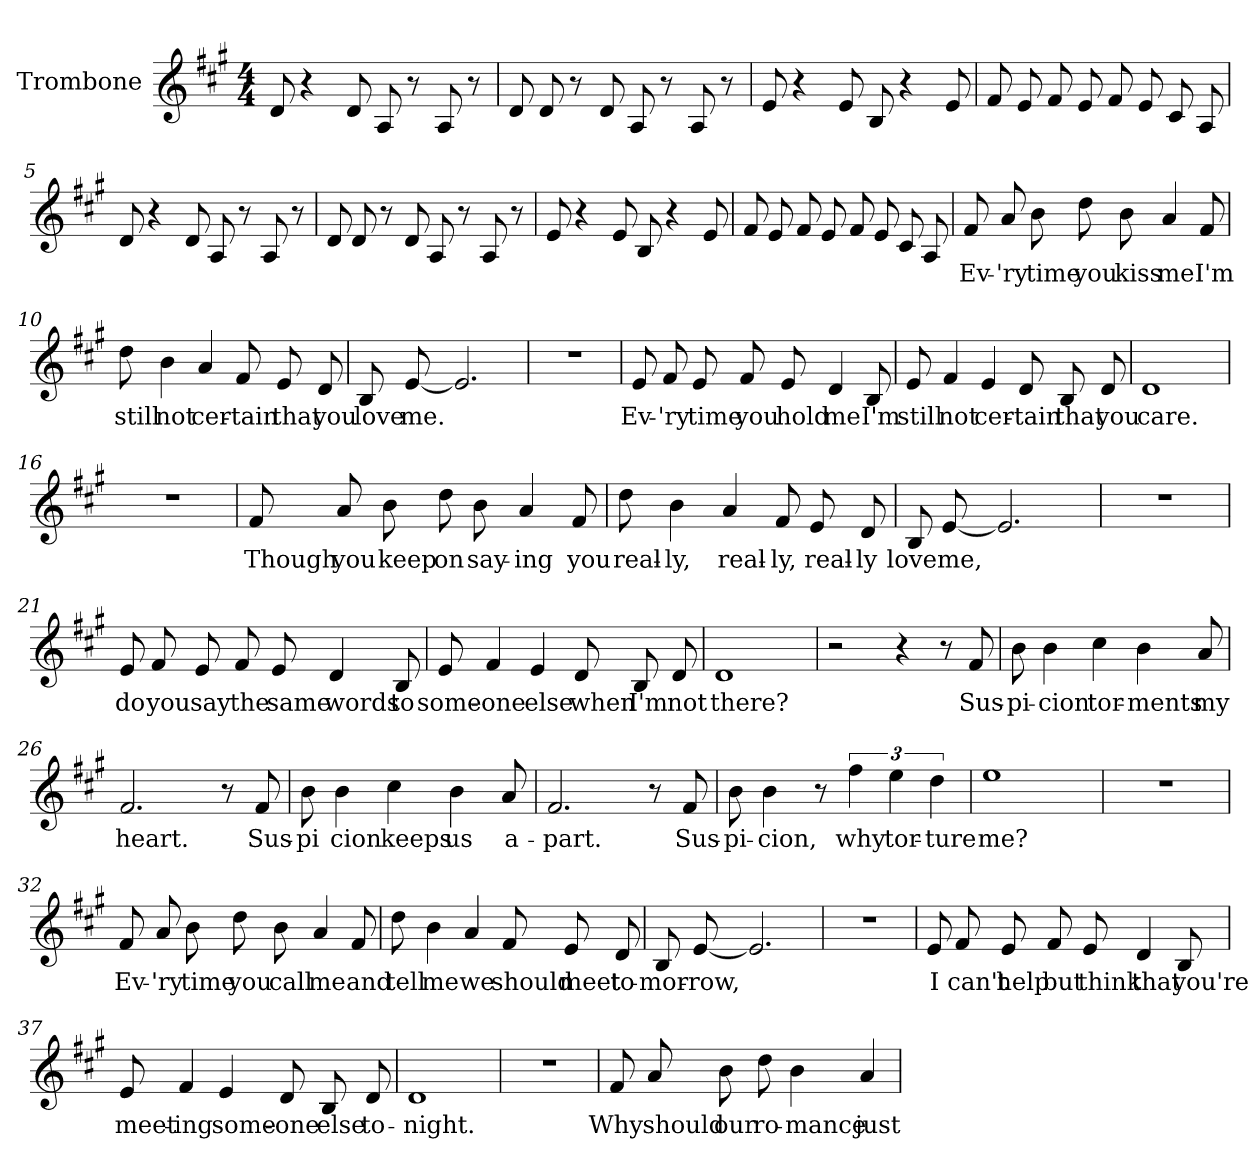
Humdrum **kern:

**kern	**text
*part1	*part1
*staff1	*staff1
*I"Trombone	*
*I'Trombone	*
*clefG2	*
*k[f#c#g#]	*
*M4/4	*
=1	=1
8d/	.
4r	.
8d/	.
8A/	.
8r	.
8A/	.
8r	.
=2	=2
8d/L	.
8d/	.
8r	.
8d/	.
8A/	.
8r	.
8A/	.
8r	.
=3	=3
8e/	.
4r	.
8e/	.
8B/	.
4r	.
8e/	.
!!LO:LB:g=z
=4	=4
8f#/L	.
8e/	.
8f#/L	.
8e/	.
8f#/L	.
8e/	.
8c#/L	.
8A/	.
=5	=5
8d/	.
4r	.
8d/	.
8A/	.
8r	.
8A/	.
8r	.
=6	=6
8d/L	.
8d/	.
8r	.
8d/	.
8A/	.
8r	.
8A/	.
8r	.
!!LO:LB:g=z
=7	=7
8e/	.
4r	.
8e/	.
8B/	.
4r	.
8e/	.
=8	=8
8f#/L	.
8e/	.
8f#/L	.
8e/	.
8f#/L	.
8e/	.
8c#/L	.
8A/	.
=9	=9
8f#/L	Ev-
8a/	'ry
8b\L	time
8dd\	you
8b\	kiss
4a/	me
8f#/	I'm
!!LO:LB:g=z
=10	=10
8dd\	still
4b\	not
4a/	cer-
8f#/	tain
8e/L	that
8d/	you
=11	=11
8B/L	love
[<8e/	me.
2.e/]	.
=12	=12
1r	.
!!LO:LB:g=z
=13	=13
8e/L	Ev-
8f#/	'ry
8e/L	time
8f#/	you
8e/	hold
4d/	me
8B/	I'm
=14	=14
8e/	still
4f#/	not
4e/	cer-
8d/	tain
8B/L	that
8d/	you
=15	=15
1d	care.
=16	=16
1r	.
!!LO:LB:g=z
=17	=17
8f#/L	Though
8a/	you
8b\L	keep
8dd\	on
8b\	say-
4a/	ing
8f#/	you
=18	=18
8dd\	real-
4b\	ly,
4a/	real-
8f#/	ly,
8e/L	real-
8d/	ly
=19	=19
8B/L	love
[<8e/	me,
2.e/]	.
!!LO:LB:g=z
=20	=20
1r	.
=21	=21
8e/L	do
8f#/	you
8e/L	say
8f#/	the
8e/	same
4d/	words
8B/	to
=22	=22
8e/	some-
4f#/	one
4e/	else
8d/	when
8B/L	I'm
8d/	not
!!LO:LB:g=z
=23	=23
1d	there?
=24	=24
2r	.
4r	.
8r	.
8f#/	Sus-
=25	=25
8b\	pi-
4b\	cion
4cc#\	tor-
4b\	ments
8a/	my
=26	=26
2.f#/	heart.
8r	.
8f#/	Sus-
!!LO:PB:g=z
=27	=27
8b\	pi
4b\	-cion
4cc#\	keeps
4b\	us
8a/	a-
=28	=28
2.f#/	part.
8r	.
8f#/	Sus-
=29	=29
8b\	pi-
4b\	cion,
8r	.
6ff#\	why
6ee\	tor-
6dd\	ture
=30	=30
1ee	me?
!!LO:LB:g=z
=31	=31
1r	.
=32	=32
8f#/L	Ev-
8a/	'ry
8b\L	time
8dd\	you
8b\	call
4a/	me
8f#/	and
=33	=33
8dd\	tell
4b\	me
4a/	we
8f#/	should
8e/L	meet
8d/	to-
!!LO:LB:g=z
=34	=34
8B/L	mor-
[<8e/	row,
2.e/]	.
=35	=35
1r	.
=36	=36
8e/L	I
8f#/	can't
8e/L	help
8f#/	but
8e/	think
4d/	that
8B/	you're
!!LO:LB:g=z
=37	=37
8e/	meet-
4f#/	ing
4e/	some-
8d/	one
8B/L	else
8d/	to-
=38	=38
1d	night.
=39	=39
1r	.
!!LO:LB:g=z
=40	=40
8f#/L	Why
8a/	should
8b\L	our
8dd\	ro-
4b\	mance
4a/	just
=	=
*-	*-
